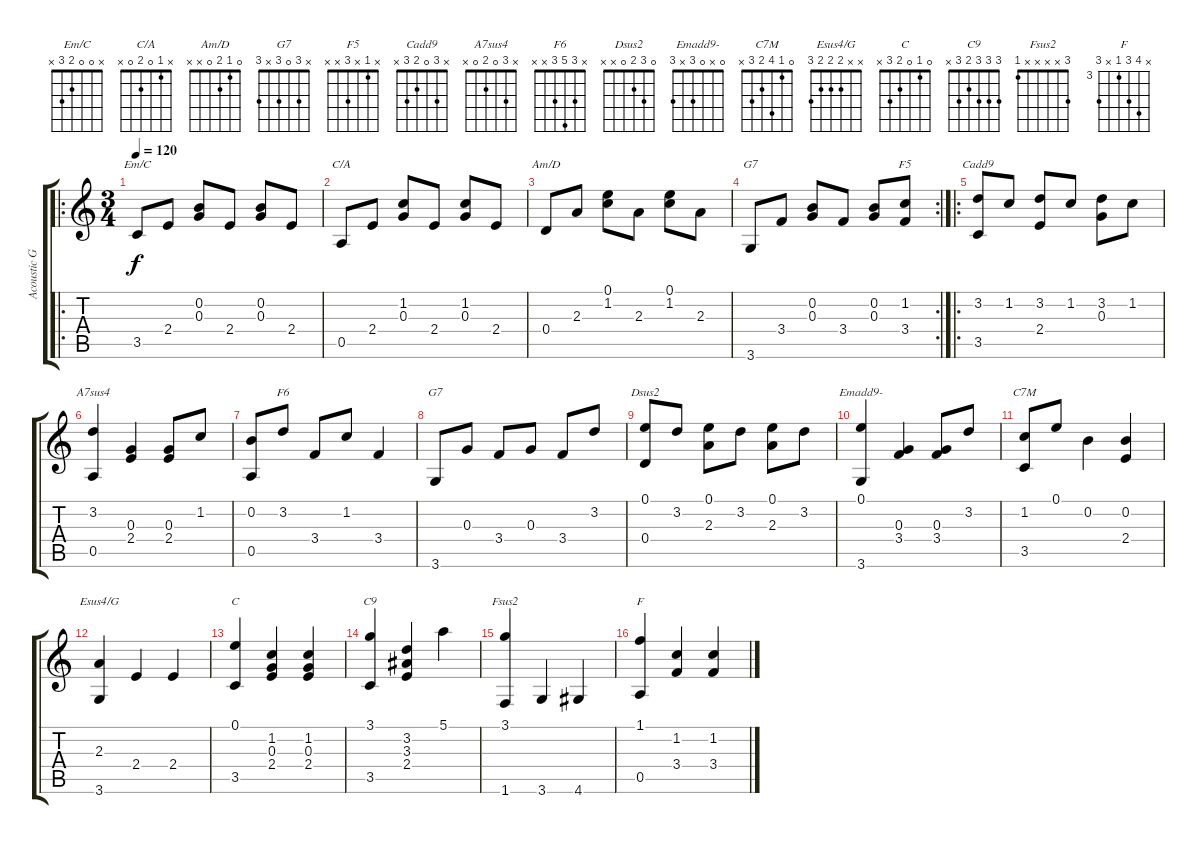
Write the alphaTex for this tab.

\track ("Acoustic Guitar (nylon)" "Acoustic G") {instrument acousticguitarnylon}
\staff {score tabs}
\tuning (E4 B3 G3 D3 A2 E2) {hide}
\chord ("Em/C" x 0 0 2 3 x)
\chord ("C/A" x 1 0 2 0 x)
\chord ("Am/D" 0 1 2 0 x x)
\chord ("G7" x 0 0 3 x 3)
\chord ("F5" x 1 x 3 x x)
\chord ("Cadd9" x 3 0 2 3 x)
\chord ("A7sus4" x 3 0 2 0 x)
\chord ("F6" x 3 5 3 x x)
\chord ("G7" x 3 0 3 x 3)
\chord ("Dsus2" 0 3 2 0 x x)
\chord ("Emadd9-" 0 x 0 3 x 3)
\chord ("C7M" 0 1 4 2 3 x)
\chord ("Esus4/G" x x 2 2 2 3)
\chord ("C" 0 1 0 2 3 x)
\chord ("C9" 3 3 3 2 3 x)
\chord ("Fsus2" 3 x x x x 1)
\chord ("F" x 6 5 3 x 5) {firstfret 3}
\ro
\ts (3 4)
\tempo 120
\clef g2
\ks c
3.5.8{ch "Em/C" dy f instrument acousticguitarnylon} 2.4.8 (0.2 0.3).8 2.4.8 (0.2 0.3).8 2.4.8 |
0.5.8{ch "C/A"} 2.4.8 (1.2 0.3).8 2.4.8 (1.2 0.3).8 2.4.8 |
0.4.8{ch "Am/D"} 2.3.8 (0.1 1.2).8 2.3.8 (0.1 1.2).8 2.3.8 |
\rc 2
3.6.8{ch "G7"} 3.4.8 (0.2 0.3).8 3.4.8 (0.2 0.3).8 (1.2 3.4).8{ch "F5"} |
\ro
(3.2 3.5).8{ch "Cadd9"} 1.2.8 (3.2 2.4).8 1.2.8 (3.2 0.3).8 1.2.8 |
(3.2 0.5).4{ch "A7sus4"} (0.3 2.4).4 (0.3 2.4).8 1.2.8 |
(0.2 0.5).8 3.2.8{ch "F6"} 3.4.8 1.2.8 3.4.4 |
3.6.8{ch "G7"} 0.3.8 3.4.8 0.3.8 3.4.8 3.2.8 |
(0.1 0.4).8{ch "Dsus2"} 3.2.8 (0.1 2.3).8 3.2.8 (0.1 2.3).8 3.2.8 |
(0.1 3.6).4{ch "Emadd9-"} (0.3 3.4).4 (0.3 3.4).8 3.2.8 |
(1.2 3.5).8{ch "C7M"} 0.1.8 0.2.4 (0.2 2.4).4 |
(2.3 3.6).4{ch "Esus4/G"} 2.4.4 2.4.4 |
(0.1 3.5).4{ch "C"} (1.2 0.3 2.4).4 (1.2 0.3 2.4).4 |
(3.1 3.5).4{ch "C9"} (3.2 3.3 2.4).4 5.1.4 |
(3.1 1.6).4{ch "Fsus2"} 3.6.4 4.6.4 |
(1.1 0.5).4{ch "F"} (1.2 3.4).4 (1.2 3.4).4
